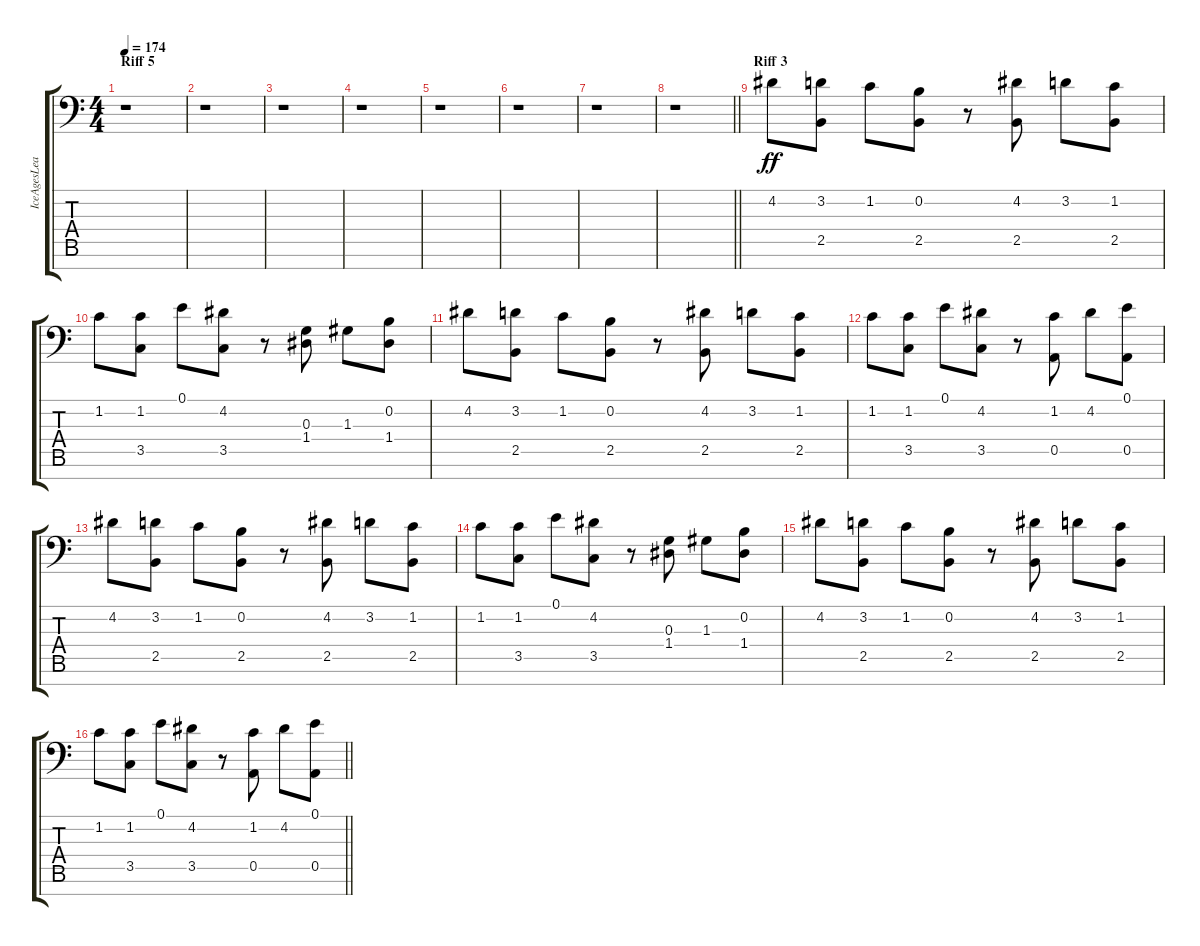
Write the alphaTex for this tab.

\track ("IceAgesLead" "IceAgesLea") {instrument lead5charang}
\staff {score tabs}
\tuning (E4 B3 G3 D3 A2 E2 C-1) {hide}
\ts (4 4)
\section ("" "Riff 5")
\tempo 174
\clef f4
\ks c
r.1{dy ff} |
r.1 |
r.1 |
r.1 |
r.1 |
r.1 |
r.1 |
\barLineRight lightlight
r.1 |
\section ("" "Riff 3")
4.2.8 (3.2 2.5).8 1.2.8 (0.2 2.5).8 r.8 (4.2 2.5).8 3.2.8 (1.2 2.5).8 |
1.2.8 (1.2 3.5).8 0.1.8 (4.2 3.5).8 r.8 (0.3 1.4).8 1.3.8 (0.2 1.4).8 |
4.2.8 (3.2 2.5).8 1.2.8 (0.2 2.5).8 r.8 (4.2 2.5).8 3.2.8 (1.2 2.5).8 |
1.2.8 (1.2 3.5).8 0.1.8 (4.2 3.5).8 r.8 (1.2 0.5).8 4.2.8 (0.1 0.5).8 |
4.2.8 (3.2 2.5).8 1.2.8 (0.2 2.5).8 r.8 (4.2 2.5).8 3.2.8 (1.2 2.5).8 |
1.2.8 (1.2 3.5).8 0.1.8 (4.2 3.5).8 r.8 (0.3 1.4).8 1.3.8 (0.2 1.4).8 |
4.2.8 (3.2 2.5).8 1.2.8 (0.2 2.5).8 r.8 (4.2 2.5).8 3.2.8 (1.2 2.5).8 |
\barLineRight lightlight
1.2.8 (1.2 3.5).8 0.1.8 (4.2 3.5).8 r.8 (1.2 0.5).8 4.2.8 (0.1 0.5).8
